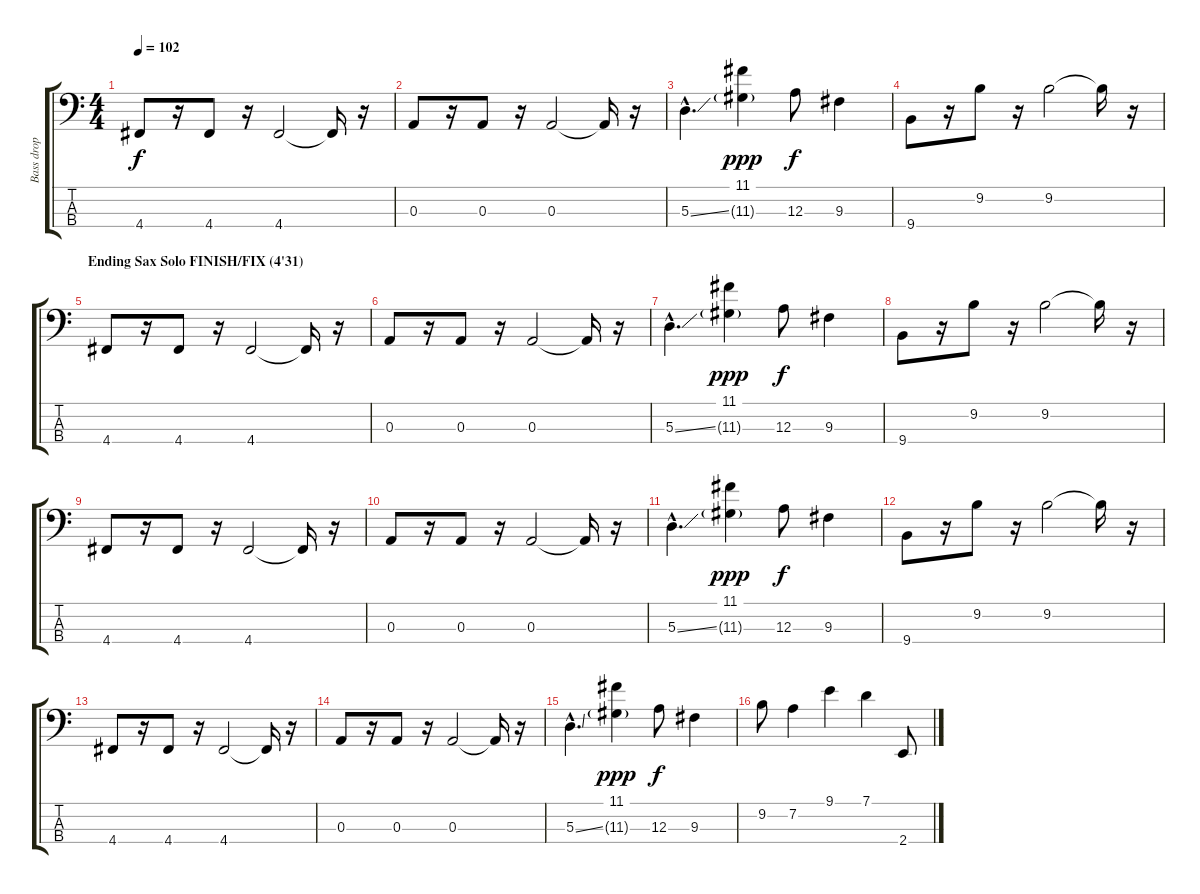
\track ("Bass drop D" "Bass drop ") {instrument electricbassfinger}
\staff {score tabs}
\tuning (G2 D2 A1 D1) {hide}
\ts (4 4)
\tempo 102
\clef f4
\ks c
4.4.8{dy f} r.16 4.4.8 r.16 4.4.2 4.4{t}.16 r.16 |
0.3.8 r.16 0.3.8 r.16 0.3.2 0.3{t}.16 r.16 |
5.3{ss hac}.4{d} (11.1 11.3{g}).4{dy ppp} 12.3.8{dy f} 9.3.4 |
9.4.8 r.16 9.2.8 r.16 9.2.2 9.2{t}.16 r.16 |
\section ("" "Ending Sax Solo FINISH/FIX (4'31)")
4.4.8 r.16 4.4.8 r.16 4.4.2 4.4{t}.16 r.16 |
0.3.8 r.16 0.3.8 r.16 0.3.2 0.3{t}.16 r.16 |
5.3{ss hac}.4{d} (11.1 11.3{g}).4{dy ppp} 12.3.8{dy f} 9.3.4 |
9.4.8 r.16 9.2.8 r.16 9.2.2 9.2{t}.16 r.16 |
4.4.8 r.16 4.4.8 r.16 4.4.2 4.4{t}.16 r.16 |
0.3.8 r.16 0.3.8 r.16 0.3.2 0.3{t}.16 r.16 |
5.3{ss hac}.4{d} (11.1 11.3{g}).4{dy ppp} 12.3.8{dy f} 9.3.4 |
9.4.8 r.16 9.2.8 r.16 9.2.2 9.2{t}.16 r.16 |
4.4.8 r.16 4.4.8 r.16 4.4.2 4.4{t}.16 r.16 |
0.3.8 r.16 0.3.8 r.16 0.3.2 0.3{t}.16 r.16 |
5.3{ss hac}.4{d} (11.1 11.3{g}).4{dy ppp} 12.3.8{dy f} 9.3.4 |
9.2.8 7.2.4 9.1.4 7.1.4 2.4.8
